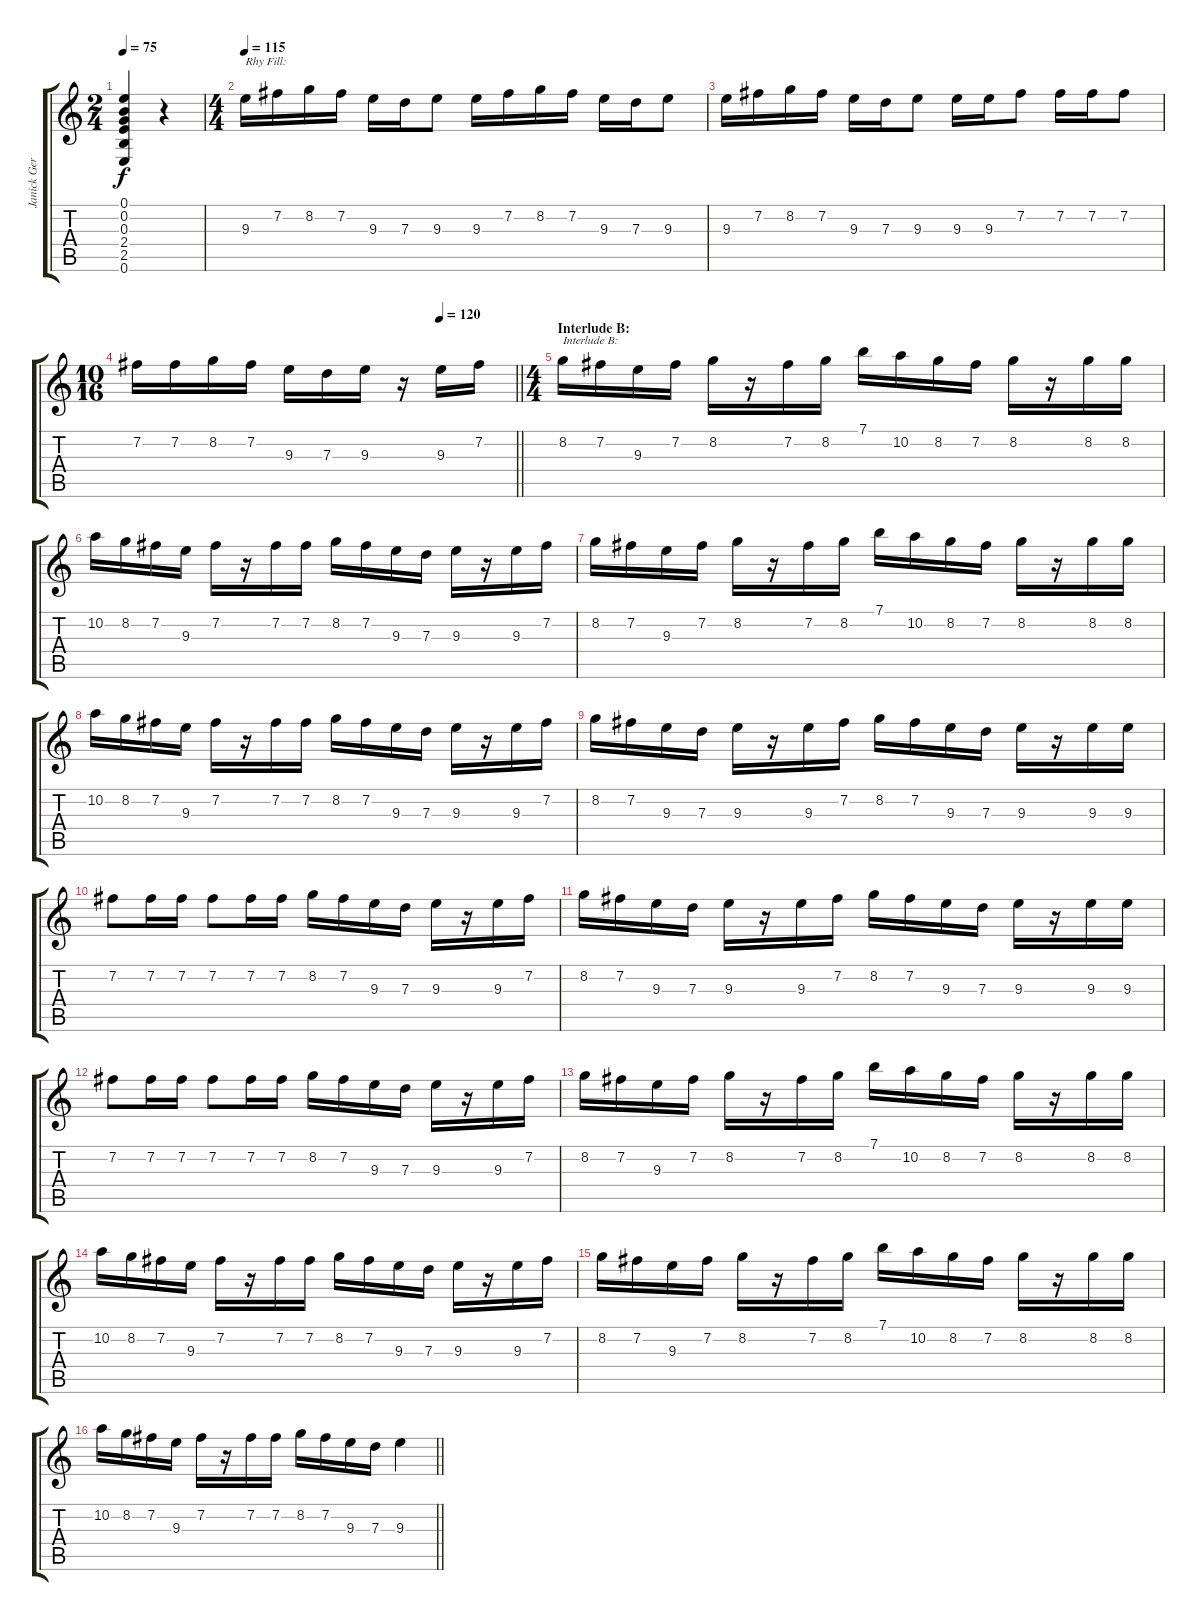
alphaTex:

\track ("Janick Gers" "Janick Ger") {instrument distortionguitar}
\staff {score tabs}
\tuning (E4 B3 G3 D3 A2 E2) {hide}
\ts (2 4)
\tempo 75
\clef g2
\ks c
(0.1{t} 0.2{t} 0.3{t} 2.4{t} 2.5{t} 0.6{t}).4{dy f} r.4 |
\ts (4 4)
\tempo 115
9.3.16{txt "Rhy Fill:" instrument electricguitarmuted} 7.2.16 8.2.16 7.2.16 9.3.16 7.3.16 9.3.8 9.3.16 7.2.16 8.2.16 7.2.16 9.3.16 7.3.16 9.3.8 |
9.3.16 7.2.16 8.2.16 7.2.16 9.3.16 7.3.16 9.3.8 9.3.16 9.3.16 7.2.8 7.2.16 7.2.16 7.2.8 |
\ts (10 16)
\tempo (120 0.8)
\barLineRight lightlight
7.2.16 7.2.16 8.2.16 7.2.16 9.3.16 7.3.16 9.3.16 r.16 9.3.16{instrument overdrivenguitar} 7.2.16 |
\ts (4 4)
\section ("" "Interlude B:")
8.2.16{txt "Interlude B:"} 7.2.16 9.3.16 7.2.16 8.2.16 r.16 7.2.16 8.2.16 7.1.16 10.2.16 8.2.16 7.2.16 8.2.16 r.16 8.2.16 8.2.16 |
10.2.16 8.2.16 7.2.16 9.3.16 7.2.16 r.16 7.2.16 7.2.16 8.2.16 7.2.16 9.3.16 7.3.16 9.3.16 r.16 9.3.16 7.2.16 |
8.2.16 7.2.16 9.3.16 7.2.16 8.2.16 r.16 7.2.16 8.2.16 7.1.16 10.2.16 8.2.16 7.2.16 8.2.16 r.16 8.2.16 8.2.16 |
10.2.16 8.2.16 7.2.16 9.3.16 7.2.16 r.16 7.2.16 7.2.16 8.2.16 7.2.16 9.3.16 7.3.16 9.3.16 r.16 9.3.16 7.2.16 |
8.2.16 7.2.16 9.3.16 7.3.16 9.3.16 r.16 9.3.16 7.2.16 8.2.16 7.2.16 9.3.16 7.3.16 9.3.16 r.16 9.3.16 9.3.16 |
7.2.8 7.2.16 7.2.16 7.2.8 7.2.16 7.2.16 8.2.16 7.2.16 9.3.16 7.3.16 9.3.16 r.16 9.3.16 7.2.16 |
8.2.16 7.2.16 9.3.16 7.3.16 9.3.16 r.16 9.3.16 7.2.16 8.2.16 7.2.16 9.3.16 7.3.16 9.3.16 r.16 9.3.16 9.3.16 |
7.2.8 7.2.16 7.2.16 7.2.8 7.2.16 7.2.16 8.2.16 7.2.16 9.3.16 7.3.16 9.3.16 r.16 9.3.16 7.2.16 |
8.2.16 7.2.16 9.3.16 7.2.16 8.2.16 r.16 7.2.16 8.2.16 7.1.16 10.2.16 8.2.16 7.2.16 8.2.16 r.16 8.2.16 8.2.16 |
10.2.16 8.2.16 7.2.16 9.3.16 7.2.16 r.16 7.2.16 7.2.16 8.2.16 7.2.16 9.3.16 7.3.16 9.3.16 r.16 9.3.16 7.2.16 |
8.2.16 7.2.16 9.3.16 7.2.16 8.2.16 r.16 7.2.16 8.2.16 7.1.16 10.2.16 8.2.16 7.2.16 8.2.16 r.16 8.2.16 8.2.16 |
\barLineRight lightlight
10.2.16 8.2.16 7.2.16 9.3.16 7.2.16 r.16 7.2.16 7.2.16 8.2.16 7.2.16 9.3.16 7.3.16 9.3.4
